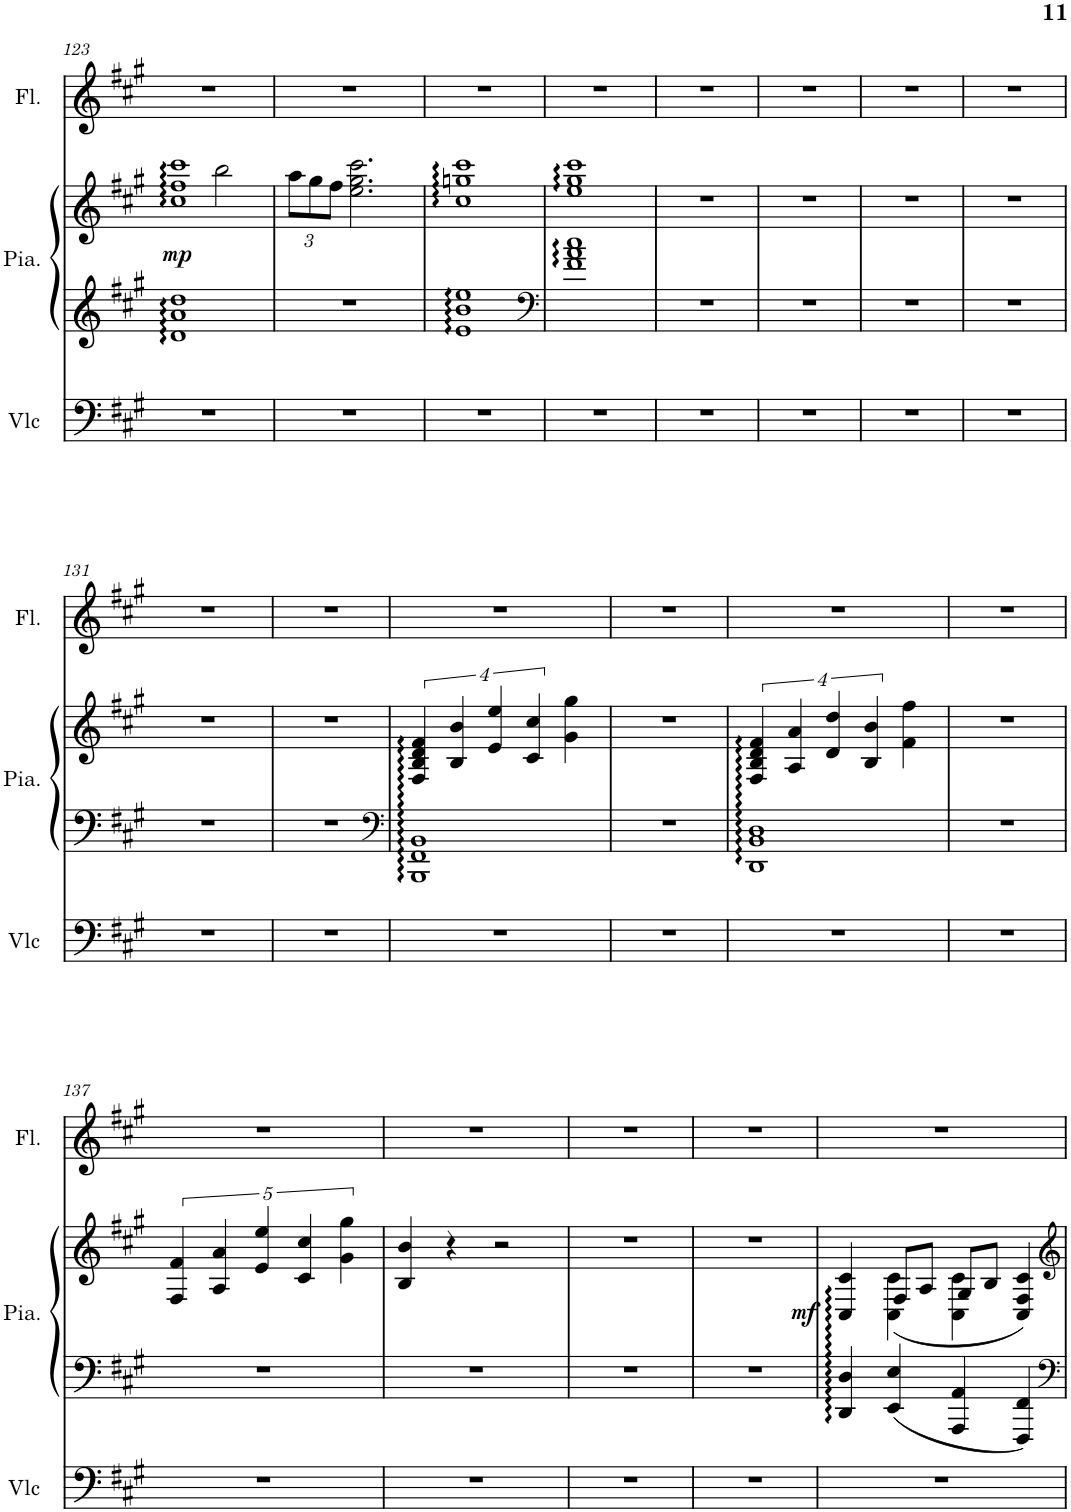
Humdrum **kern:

**kern	**kern	**kern	**dynam	**kern
*part3	*part2	*part2	*part2	*part1
*staff4	*staff3	*staff2	*staff2/3	*staff1
*I"Violoncelle	*I"Piano	*	*	*I"Flûte
*I'Vlc	*I'Pia.	*	*	*I'Fl.
!!LO:PB:g=z
*clefF4	*clefG2	*clefG2	*	*clefG2
*k[f#c#g#]	*k[f#c#g#]	*k[f#c#g#]	*	*k[f#c#g#]
*M4/4	*M4/4	*M4/4	*	*M4/4
=123	=123	=123	=123	=123
*	*	*^	*	*
!	!	!	!	!LO:DY:b	!
1r	1d:: 1a:: 1dd::	1cc# 1ff# 1ccc#	2ryy	mp	1r
.	.	.	2bb\	.	.
*	*	*v	*v	*	*
=124	=124	=124	=124	=124
*	*	*Xbrackettup	*	*
1r	1r	12aa\L	.	1r
.	.	12gg#\	.	.
.	.	12ff#\J	.	.
.	.	2.ee\ 2.gg#\ 2.ccc#\	.	.
=125	=125	=125	=125	=125
1r	1e:: 1b:: 1ee::	1cc# 1ggn 1ccc#	.	1r
=126	=126	=126	=126	=126
*	*clefF4	*	*	*
1r	1f#:: 1a:: 1cc#::	1ee 1gg# 1ccc#	.	1r
=127	=127	=127	=127	=127
1r	1r	1r	.	1r
=128	=128	=128	=128	=128
1r	1r	1r	.	1r
=129	=129	=129	=129	=129
1r	1r	1r	.	1r
=130	=130	=130	=130	=130
1r	1r	1r	.	1r
!!LO:LB:g=z
=131	=131	=131	=131	=131
1r	1r	1r	.	1r
=132	=132	=132	=132	=132
1r	1r	1r	.	1r
=133	=133	=133	=133	=133
*	*clefF4	*	*	*
*	*	*brackettup	*	*
1r	1BBB 1FF# 1BB	16%3F#/ 16%3B/ 16%3d/ 16%3f#/	.	1r
.	.	16%3B/ 16%3b/	.	.
.	.	16%3e/ 16%3ee/	.	.
.	.	16%3c#/ 16%3cc#/	.	.
.	.	4g#\ 4gg#\	.	.
=134	=134	=134	=134	=134
1r	1r	1r	.	1r
=135	=135	=135	=135	=135
1r	1DD 1BB 1D	16%3F#/ 16%3B/ 16%3d/ 16%3f#/	.	1r
.	.	16%3A/ 16%3a/	.	.
.	.	16%3d/ 16%3dd/	.	.
.	.	16%3B/ 16%3b/	.	.
.	.	4f#\ 4ff#\	.	.
=136	=136	=136	=136	=136
1r	1r	1r	.	1r
!!LO:LB:g=z
=137	=137	=137	=137	=137
1r	1r	5F#/ 5f#/	.	1r
.	.	5A/ 5a/	.	.
.	.	5e/ 5ee/	.	.
.	.	5c#/ 5cc#/	.	.
.	.	5g#\ 5gg#\	.	.
=138	=138	=138	=138	=138
1r	1r	4B/ 4b/	.	1r
.	.	4r	.	.
.	.	2r	.	.
=139	=139	=139	=139	=139
1r	1r	1r	.	1r
=140	=140	=140	=140	=140
1r	1r	1r	.	1r
=141	=141	=141	=141	=141
*	*	*^	*	*
!	!	!	!	!LO:DY:b	!
1r	4DD/ 4D/	4C#/ 4c#/	4ryy	mf	1r
.	4EE/ 4E/	8F#/L	(4C#\ 4c#\	.	.
.	.	8A/J	.	.	.
.	4AAA/ 4AA/	8G#/L	4C#\ 4c#\	.	.
.	.	8B/J	.	.	.
.	4FFF#/ 4FF#/)	(4C#/ 4F#/ 4c#/	4ryy	.	.
*	*	*v	*v	*	*
=	=	=	=	=
*-	*-	*-	*-	*-
